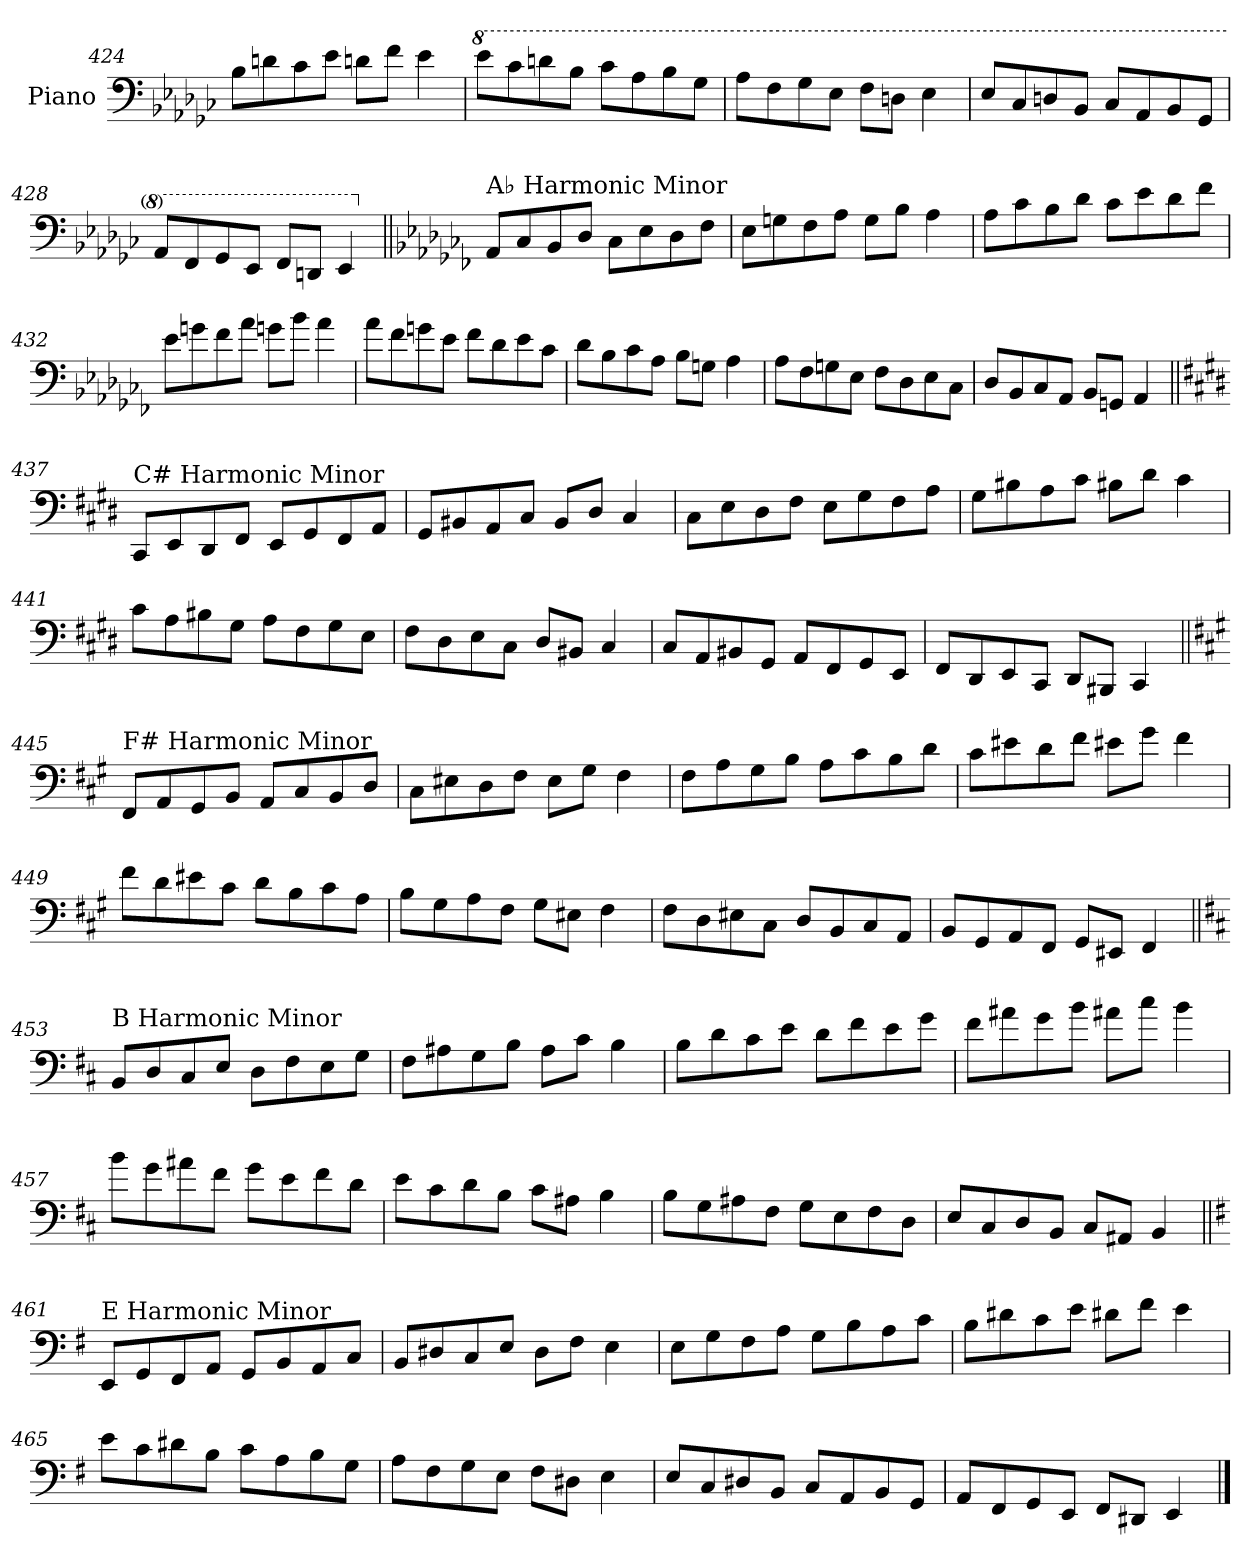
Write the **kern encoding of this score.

**kern
*part1
*staff1
*I"Piano
*I'Pno.
*clefF4
*k[b-e-a-d-g-c-]
=424
8B-\L
8dn\
8c-\
8e-\J
8dn\L
8f\J
4e-\
!!LO:LB:g=z
=425
*8va
8ee-\L
8cc-\
8ddn\
8b-\J
8cc-\L
8a-\
8b-\
8g-\J
=426
8a-\L
8f\
8g-\
8e-\J
8f\L
8dn\J
4e-\
=427
8e-/L
8c-/
8dn/
8B-/J
8c-/L
8A-/
8B-/
8G-/J
=428
8A-/L
8F/
8G-/
8E-/J
8F/L
8Dn/J
4E-/
!!LO:LB:g=z
=429||
*k[b-e-a-d-g-c-f-]
*X8va
!LO:TX:a:t=A♭ Harmonic Minor
8AA-/L
8C-/
8BB-/
8D-/J
8C-\L
8E-\
8D-\
8F-\J
=430
8E-\L
8Gn\
8F-\
8A-\J
8G\L
8B-\J
4A-\
=431
8A-\L
8c-\
8B-\
8d-\J
8c-\L
8e-\
8d-\
8f-\J
=432
8e-\L
8gn\
8f-\
8a-\J
8gn\L
8b-\J
4a-\
!!LO:LB:g=z
=433
8a-\L
8f-\
8gn\
8e-\J
8f-\L
8d-\
8e-\
8c-\J
=434
8d-\L
8B-\
8c-\
8A-\J
8B-\L
8Gn\J
4A-\
=435
8A-\L
8F-\
8Gn\
8E-\J
8F-\L
8D-\
8E-\
8C-\J
=436
8D-/L
8BB-/
8C-/
8AA-/J
8BB-/L
8GGn/J
4AA-/
!!LO:PB:g=z
=437||
*k[f#c#g#d#]
!LO:TX:a:t=C# Harmonic Minor
8CC#/L
8EE/
8DD#/
8FF#/J
8EE/L
8GG#/
8FF#/
8AA/J
=438
8GG#/L
8BB#X/
8AA/
8C#/J
8BB#/L
8D#/J
4C#/
=439
8C#\L
8E\
8D#\
8F#\J
8E\L
8G#\
8F#\
8A\J
=440
8G#\L
8B#X\
8A\
8c#\J
8B#X\L
8d#\J
4c#\
!!LO:LB:g=z
=441
8c#\L
8A\
8B#X\
8G#\J
8A\L
8F#\
8G#\
8E\J
=442
8F#\L
8D#\
8E\
8C#\J
8D#/L
8BB#X/J
4C#/
=443
8C#/L
8AA/
8BB#X/
8GG#/J
8AA/L
8FF#/
8GG#/
8EE/J
=444
8FF#/L
8DD#/
8EE/
8CC#/J
8DD#/L
8BBB#X/J
4CC#/
!!LO:LB:g=z
=445||
*k[f#c#g#]
!LO:TX:a:t=F# Harmonic Minor
8FF#/L
8AA/
8GG#/
8BB/J
8AA/L
8C#/
8BB/
8D/J
=446
8C#\L
8E#X\
8D\
8F#\J
8E#\L
8G#\J
4F#\
=447
8F#\L
8A\
8G#\
8B\J
8A\L
8c#\
8B\
8d\J
=448
8c#\L
8e#X\
8d\
8f#\J
8e#X\L
8g#\J
4f#\
!!LO:LB:g=z
=449
8f#\L
8d\
8e#X\
8c#\J
8d\L
8B\
8c#\
8A\J
=450
8B\L
8G#\
8A\
8F#\J
8G#\L
8E#X\J
4F#\
=451
8F#\L
8D\
8E#X\
8C#\J
8D/L
8BB/
8C#/
8AA/J
=452
8BB/L
8GG#/
8AA/
8FF#/J
8GG#/L
8EE#X/J
4FF#/
!!LO:LB:g=z
=453||
*k[f#c#]
!LO:TX:a:t=B Harmonic Minor
8BB/L
8D/
8C#/
8E/J
8D\L
8F#\
8E\
8G\J
=454
8F#\L
8A#X\
8G\
8B\J
8A#\L
8c#\J
4B\
=455
8B\L
8d\
8c#\
8e\J
8d\L
8f#\
8e\
8g\J
=456
8f#\L
8a#X\
8g\
8b\J
8a#X\L
8cc#\J
4b\
!!LO:LB:g=z
=457
8b\L
8g\
8a#X\
8f#\J
8g\L
8e\
8f#\
8d\J
=458
8e\L
8c#\
8d\
8B\J
8c#\L
8A#X\J
4B\
=459
8B\L
8G\
8A#X\
8F#\J
8G\L
8E\
8F#\
8D\J
=460
8E/L
8C#/
8D/
8BB/J
8C#/L
8AA#X/J
4BB/
!!LO:LB:g=z
=461||
*k[f#]
!LO:TX:a:t=E Harmonic Minor
8EE/L
8GG/
8FF#/
8AA/J
8GG/L
8BB/
8AA/
8C/J
=462
8BB/L
8D#X/
8C/
8E/J
8D#\L
8F#\J
4E\
=463
8E\L
8G\
8F#\
8A\J
8G\L
8B\
8A\
8c\J
=464
8B\L
8d#X\
8c\
8e\J
8d#X\L
8f#\J
4e\
!!LO:LB:g=z
=465
8e\L
8c\
8d#X\
8B\J
8c\L
8A\
8B\
8G\J
=466
8A\L
8F#\
8G\
8E\J
8F#\L
8D#X\J
4E\
=467
8E/L
8C/
8D#X/
8BB/J
8C/L
8AA/
8BB/
8GG/J
=468
8AA/L
8FF#/
8GG/
8EE/J
8FF#/L
8DD#X/J
4EE/
==
*-
